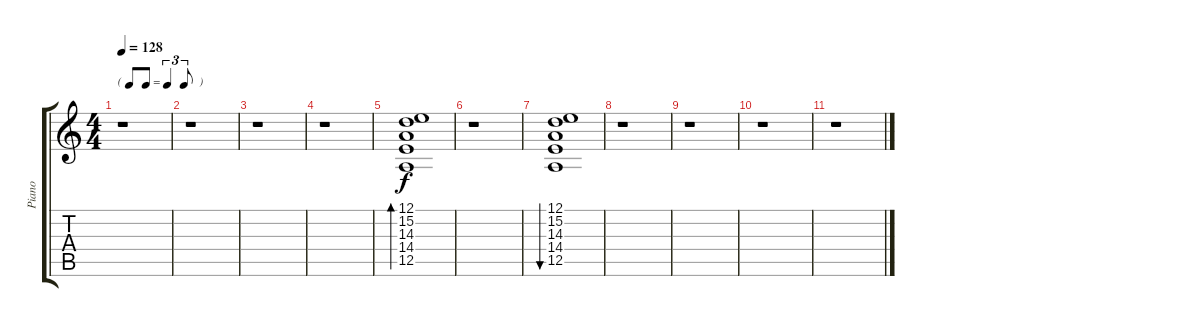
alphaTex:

\track ("Piano" "Piano") {instrument acousticgrandpiano}
\staff {score tabs}
\tuning (E4 B3 G3 D3 A2 E2) {hide}
\ts (4 4)
\tf triplet8th
\tempo 128
\clef g2
\ks c
r.1{dy f} |
r.1 |
r.1 |
r.1 |
(12.1 15.2 14.3 14.4 12.5).1{bd 480} |
r.1 |
(12.1 15.2 14.3 14.4 12.5).1{bu 480} |
r.1 |
r.1 |
r.1 |
r.1
